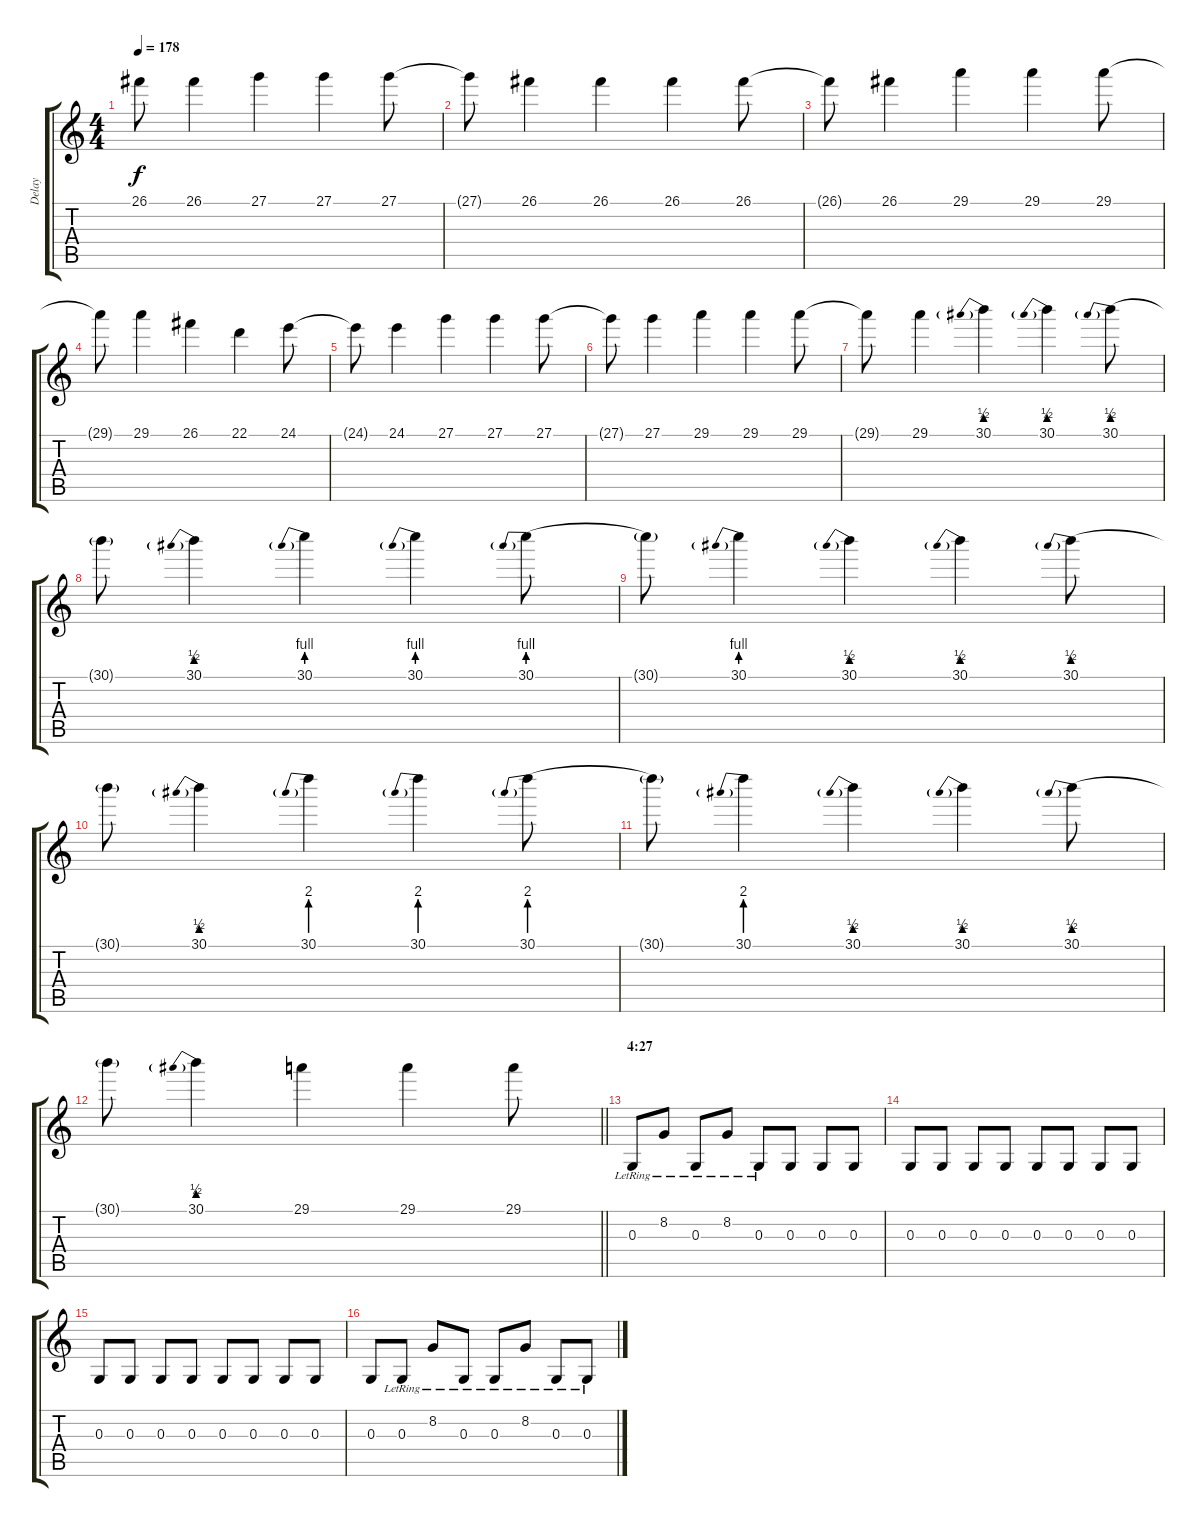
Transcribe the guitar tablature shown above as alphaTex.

\track ("Delay" "Delay") {instrument acousticgrandpiano}
\staff {score tabs}
\tuning (E4 B3 G3 D3 A2 E2) {hide}
\ts (4 4)
\tempo 178
\clef g2
\ks c
26.1{t}.8{dy f} 26.1.4 27.1.4 27.1.4 27.1.8 |
27.1{t}.8 26.1.4 26.1.4 26.1.4 26.1.8 |
26.1{t}.8 26.1.4 29.1.4 29.1.4 29.1.8 |
29.1{t}.8 29.1.4 26.1.4 22.1.4 24.1.8 |
24.1{t}.8 24.1.4 27.1.4 27.1.4 27.1.8 |
27.1{t}.8 27.1.4 29.1.4 29.1.4 29.1.8 |
29.1{t}.8 29.1.4 30.1{be (prebend 0 2 60 2)}.4 30.1{be (prebend 0 2 60 2)}.4 30.1{be (prebend 0 2 60 2)}.8 |
30.1{t}.8 30.1{be (prebend 0 2 60 2)}.4 30.1{be (prebend 0 4 60 4)}.4 30.1{be (prebend 0 4 60 4)}.4 30.1{be (prebend 0 4 60 4)}.8 |
30.1{t}.8 30.1{be (prebend 0 4 60 4)}.4 30.1{be (prebend 0 2 60 2)}.4 30.1{be (prebend 0 2 60 2)}.4 30.1{be (prebend 0 2 60 2)}.8 |
30.1{t}.8 30.1{be (prebend 0 2 60 2)}.4 30.1{be (prebend 0 8 60 8)}.4 30.1{be (prebend 0 8 60 8)}.4 30.1{be (prebend 0 8 60 8)}.8 |
30.1{t}.8 30.1{be (prebend 0 8 60 8)}.4 30.1{be (prebend 0 2 60 2)}.4 30.1{be (prebend 0 2 60 2)}.4 30.1{be (prebend 0 2 60 2)}.8 |
\barLineRight lightlight
30.1{t}.8 30.1{be (prebend 0 2 60 2)}.4 29.1.4 29.1.4 29.1.8 |
\section ("" "4:27")
0.3{lr}.8{volume 4 instrument overdrivenguitar} 8.2{lr}.8{volume 7} 0.3{lr}.8 8.2{lr}.8 0.3{lr}.8 0.3.8 0.3.8 0.3.8 |
0.3.8 0.3.8 0.3.8 0.3.8 0.3.8 0.3.8 0.3.8 0.3.8 |
0.3.8 0.3.8 0.3.8 0.3.8 0.3.8 0.3.8 0.3.8 0.3.8 |
0.3.8 0.3{lr}.8 8.2{lr}.8 0.3{lr}.8 0.3{lr}.8 8.2{lr}.8 0.3{lr}.8 0.3{lr}.8
